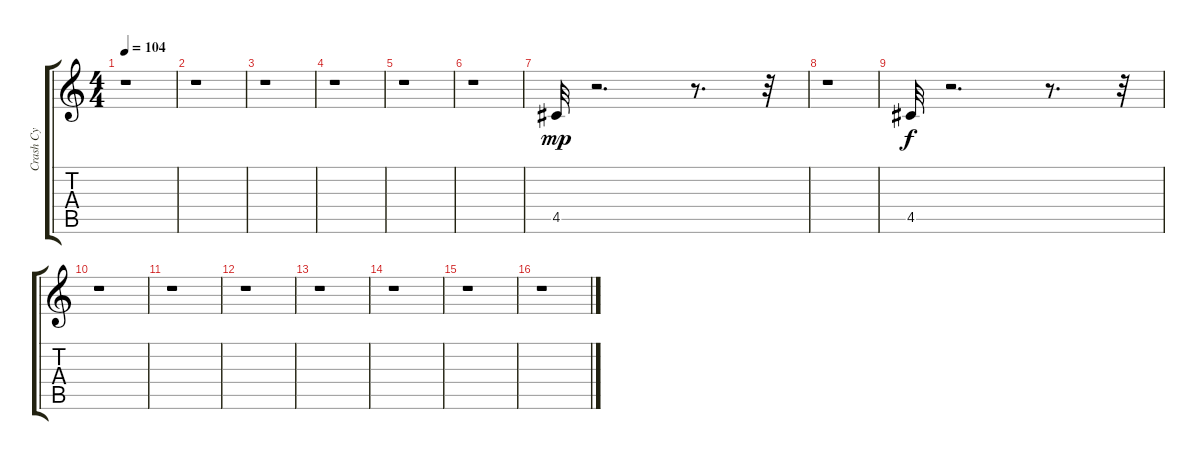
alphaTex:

\track ("  Crash Cymbal 1" "  Crash Cy") {instrument acousticguitarsteel}
\staff {score tabs}
\tuning (E4 B3 G3 D3 A2 E2) {hide}
\ts (4 4)
\tempo 104
\clef g2
\ks c
r.1{dy mp} |
r.1 |
r.1 |
r.1 |
r.1 |
r.1 |
4.5.32 r.2{d} r.8{d} r.32 |
r.1 |
4.5.32{dy f} r.2{d} r.8{d} r.32 |
r.1 |
r.1 |
r.1 |
r.1 |
r.1 |
r.1 |
r.1
